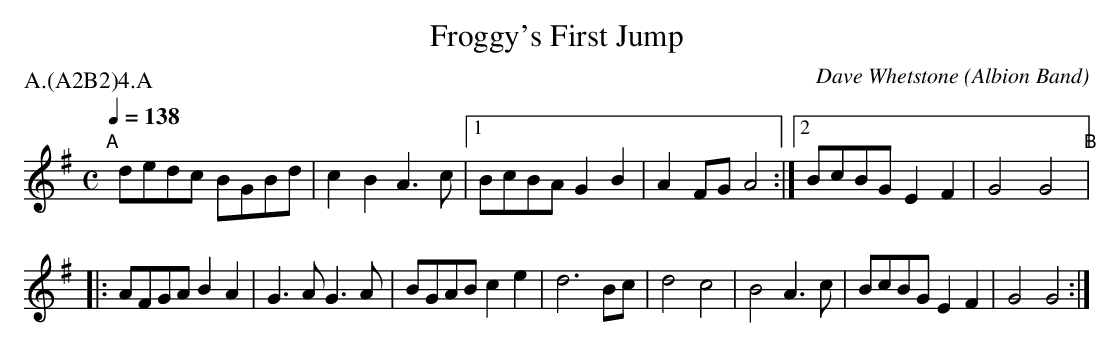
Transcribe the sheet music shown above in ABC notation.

X:1
T:Froggy's First Jump
M:C
L:1/8
C:Dave Whetstone
O:Albion Band
P:A.(A2B2)4.A
Q:1/4=138
K:G
"A"[|] dedc  BGBd  | c2 B2 A3 c |1 BcBA G2 B2 | A2 FG A4 :|2 BcBG E2 F2 |\
 G4 G4 "B"|:
AFGA  B2 A2 | G3  A G3 A | BGAB c2 e2 | d6 Bc | d4 c4 | B4 A3 c | BcBG E2 F2 |\
G4    G4    :|
